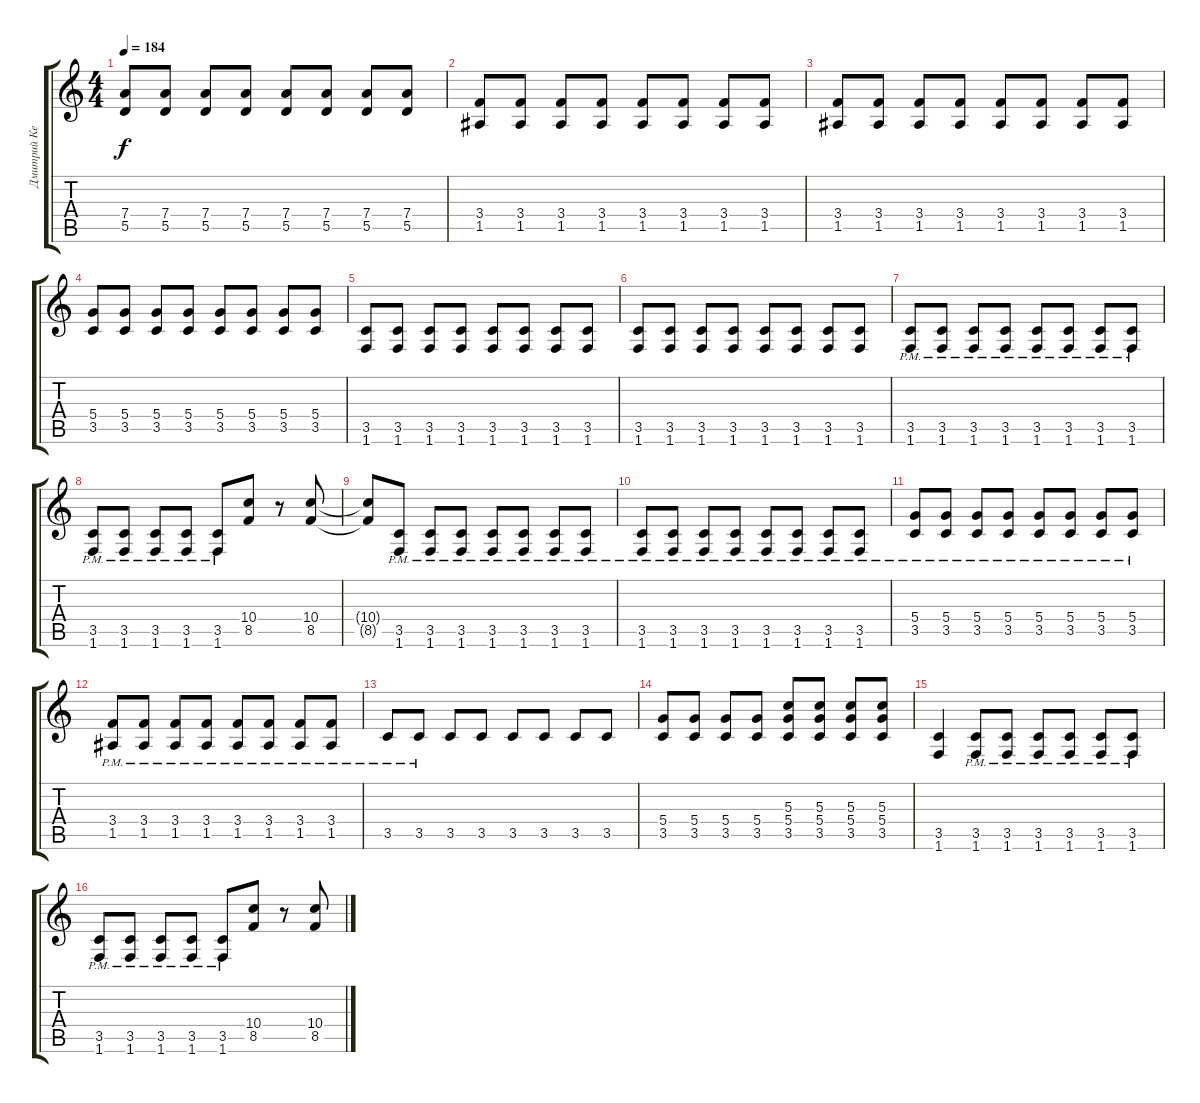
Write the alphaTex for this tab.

\track ("Дмитрий Кежватов" "Дмитрий Ке") {instrument distortionguitar}
\staff {score tabs}
\tuning (E4 B3 G3 D3 A2 E2) {hide}
\ts (4 4)
\tempo 184
\clef g2
\ks c
(7.4 5.5).8{dy f} (7.4 5.5).8 (7.4 5.5).8 (7.4 5.5).8 (7.4 5.5).8 (7.4 5.5).8 (7.4 5.5).8 (7.4 5.5).8 |
(3.4 1.5).8 (3.4 1.5).8 (3.4 1.5).8 (3.4 1.5).8 (3.4 1.5).8 (3.4 1.5).8 (3.4 1.5).8 (3.4 1.5).8 |
(3.4 1.5).8 (3.4 1.5).8 (3.4 1.5).8 (3.4 1.5).8 (3.4 1.5).8 (3.4 1.5).8 (3.4 1.5).8 (3.4 1.5).8 |
(5.4 3.5).8 (5.4 3.5).8 (5.4 3.5).8 (5.4 3.5).8 (5.4 3.5).8 (5.4 3.5).8 (5.4 3.5).8 (5.4 3.5).8 |
(3.5 1.6).8 (3.5 1.6).8 (3.5 1.6).8 (3.5 1.6).8 (3.5 1.6).8 (3.5 1.6).8 (3.5 1.6).8 (3.5 1.6).8 |
(3.5 1.6).8 (3.5 1.6).8 (3.5 1.6).8 (3.5 1.6).8 (3.5 1.6).8 (3.5 1.6).8 (3.5 1.6).8 (3.5 1.6).8 |
(3.5{pm} 1.6{pm}).8 (3.5{pm} 1.6{pm}).8 (3.5{pm} 1.6{pm}).8 (3.5{pm} 1.6{pm}).8 (3.5{pm} 1.6{pm}).8 (3.5{pm} 1.6{pm}).8 (3.5{pm} 1.6{pm}).8 (3.5{pm} 1.6{pm}).8 |
(3.5{pm} 1.6{pm}).8 (3.5{pm} 1.6{pm}).8 (3.5{pm} 1.6{pm}).8 (3.5{pm} 1.6{pm}).8 (3.5{pm} 1.6{pm}).8 (10.4 8.5).8 r.8 (10.4 8.5).8 |
(10.4{t} 8.5{t}).8 (3.5{pm} 1.6{pm}).8 (3.5{pm} 1.6{pm}).8 (3.5{pm} 1.6{pm}).8 (3.5{pm} 1.6{pm}).8 (3.5{pm} 1.6{pm}).8 (3.5{pm} 1.6{pm}).8 (3.5{pm} 1.6{pm}).8 |
(3.5{pm} 1.6{pm}).8 (3.5{pm} 1.6{pm}).8 (3.5{pm} 1.6{pm}).8 (3.5{pm} 1.6{pm}).8 (3.5{pm} 1.6{pm}).8 (3.5{pm} 1.6{pm}).8 (3.5{pm} 1.6{pm}).8 (3.5{pm} 1.6{pm}).8 |
(5.4{pm} 3.5{pm}).8 (5.4{pm} 3.5{pm}).8 (5.4{pm} 3.5{pm}).8 (5.4{pm} 3.5{pm}).8 (5.4{pm} 3.5{pm}).8 (5.4{pm} 3.5{pm}).8 (5.4{pm} 3.5{pm}).8 (5.4{pm} 3.5{pm}).8 |
(3.4{pm} 1.5{pm}).8 (3.4{pm} 1.5{pm}).8 (3.4{pm} 1.5{pm}).8 (3.4{pm} 1.5{pm}).8 (3.4{pm} 1.5{pm}).8 (3.4{pm} 1.5{pm}).8 (3.4{pm} 1.5{pm}).8 (3.4{pm} 1.5{pm}).8 |
3.5{pm}.8 3.5{pm}.8 3.5.8 3.5.8 3.5.8 3.5.8 3.5.8 3.5.8 |
(5.4 3.5).8 (5.4 3.5).8 (5.4 3.5).8 (5.4 3.5).8 (5.3 5.4 3.5).8 (5.3 5.4 3.5).8 (5.3 5.4 3.5).8 (5.3 5.4 3.5).8 |
(3.5 1.6).4 (3.5{pm} 1.6{pm}).8 (3.5{pm} 1.6{pm}).8 (3.5{pm} 1.6{pm}).8 (3.5{pm} 1.6{pm}).8 (3.5{pm} 1.6{pm}).8 (3.5{pm} 1.6{pm}).8 |
(3.5{pm} 1.6{pm}).8 (3.5{pm} 1.6{pm}).8 (3.5{pm} 1.6{pm}).8 (3.5{pm} 1.6{pm}).8 (3.5{pm} 1.6{pm}).8 (10.4 8.5).8 r.8 (10.4 8.5).8
